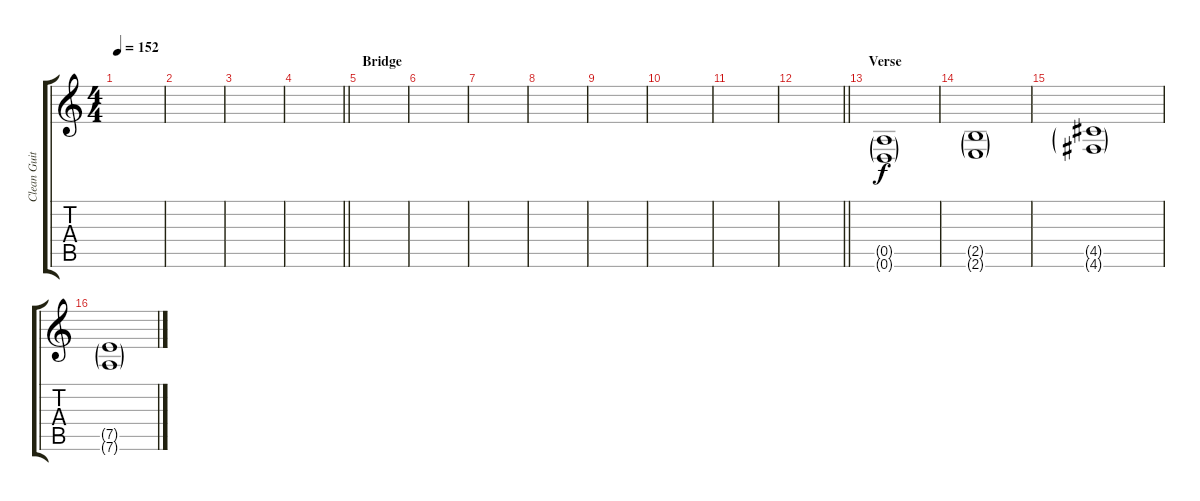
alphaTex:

\track ("Clean Guitar" "Clean Guit") {instrument electricguitarclean}
\staff {score tabs}
\tuning (E4 B3 G3 D3 A2 D2) {hide}
\ts (4 4)
\tempo 152
\clef g2
\ks c
|
|
|
\barLineRight lightlight
|
\section ("" "Bridge")
|
|
|
|
|
|
|
\barLineRight lightlight
|
\section ("" "Verse")
(0.5{g} 0.6{g}).1 |
(2.5{g} 2.6{g}).1 |
(4.5{g} 4.6{g}).1 |
(7.5{g} 7.6{g}).1
